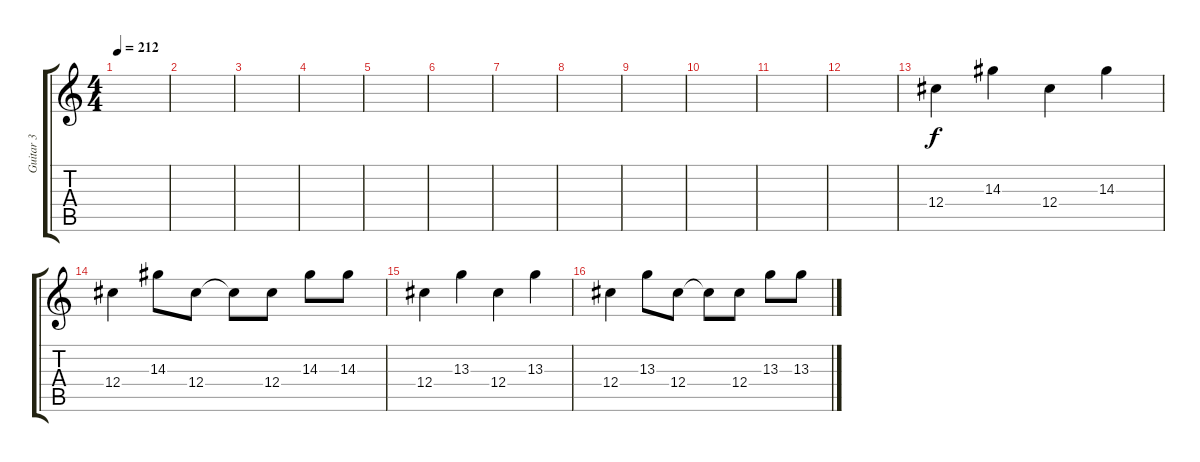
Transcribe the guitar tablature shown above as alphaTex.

\track ("Guitar 3" "Guitar 3") {instrument electricguitarclean}
\staff {score tabs}
\tuning (Db4 Bb3 Gb3 Db3 Ab2 Eb2) {hide}
\ts (4 4)
\tempo 212
\clef g2
\ks c
|
|
|
|
|
|
|
|
|
|
|
|
12.4.4 14.3.4 12.4.4 14.3.4 |
12.4.4 14.3.8 12.4.8 12.4{t}.8 12.4.8 14.3.8 14.3.8 |
12.4.4 13.3.4 12.4.4 13.3.4 |
12.4.4 13.3.8 12.4.8 12.4{t}.8 12.4.8 13.3.8 13.3.8
